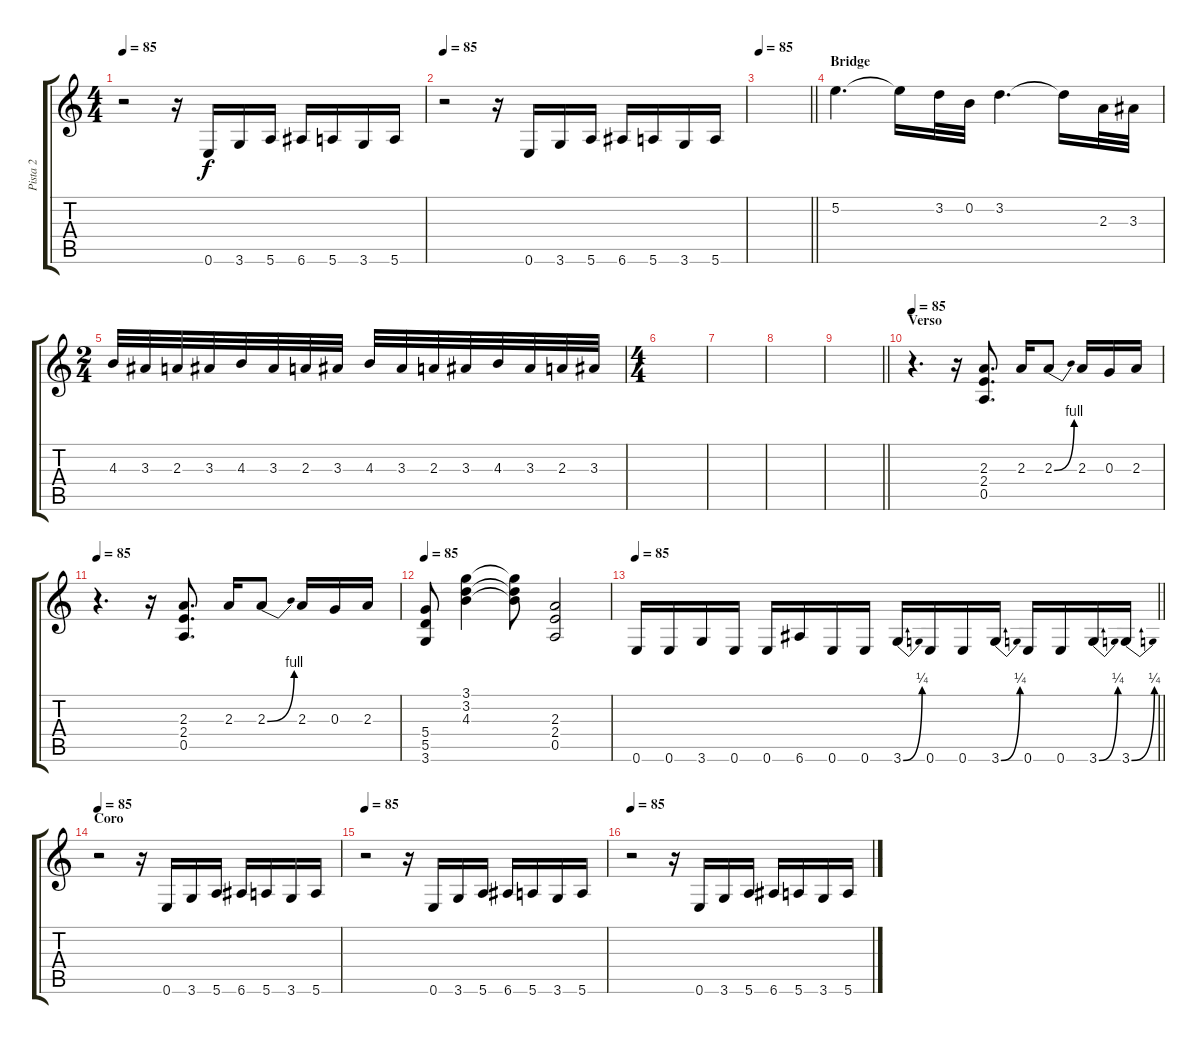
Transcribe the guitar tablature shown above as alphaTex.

\track ("Pista 2" "Pista 2") {instrument overdrivenguitar}
\staff {score tabs}
\tuning (E4 B3 G3 D3 A2 E2) {hide}
\ts (4 4)
\tempo 85
\clef g2
\ks c
r.2{dy f} r.16 0.6.16 3.6.16 5.6.16 6.6.16 5.6.16 3.6.16 5.6.16 |
\tempo 85
r.2 r.16 0.6.16 3.6.16 5.6.16 6.6.16 5.6.16 3.6.16 5.6.16 |
\tempo 85
\barLineRight lightlight
|
\section ("" "Bridge")
5.2.4{d} 5.2{t}.16 3.2.32 0.2.32 3.2.4{d} 3.2{t}.16 2.3.32 3.3.32 |
\ts (2 4)
4.3.32 3.3.32 2.3.32 3.3.32 4.3.32 3.3.32 2.3.32 3.3.32 4.3.32 3.3.32 2.3.32 3.3.32 4.3.32 3.3.32 2.3.32 3.3.32 |
\ts (4 4)
|
|
|
\barLineRight lightlight
|
\section ("" "Verso")
\tempo 85
r.4{d} r.16 (2.3 2.4 0.5).8{d} 2.3.16 2.3{be (bend 0 0 60 4)}.8 2.3.16 0.3.16 2.3.16 |
\tempo 85
r.4{d} r.16 (2.3 2.4 0.5).8{d} 2.3.16 2.3{be (bend 0 0 60 4)}.8 2.3.16 0.3.16 2.3.16 |
\tempo 85
(5.4 5.5 3.6).8 (3.1 3.2 4.3).4 (3.1{t} 3.2{t} 4.3{t}).8 (2.3 2.4 0.5).2 |
\tempo 90
\tempo 85
\barLineRight lightlight
0.6.16 0.6.16 3.6.16 0.6.16 0.6.16 6.6.16 0.6.16 0.6.16 3.6{be (bend 0 0 60 1)}.16 0.6.16 0.6.16 3.6{be (bend 0 0 60 1)}.16 0.6.16 0.6.16 3.6{be (bend 0 0 60 1)}.16 3.6{be (bend 0 0 60 1)}.16 |
\section ("" "Coro")
\tempo 85
r.2 r.16 0.6.16 3.6.16 5.6.16 6.6.16 5.6.16 3.6.16 5.6.16 |
\tempo 85
r.2 r.16 0.6.16 3.6.16 5.6.16 6.6.16 5.6.16 3.6.16 5.6.16 |
\tempo 85
r.2 r.16 0.6.16 3.6.16 5.6.16 6.6.16 5.6.16 3.6.16 5.6.16
